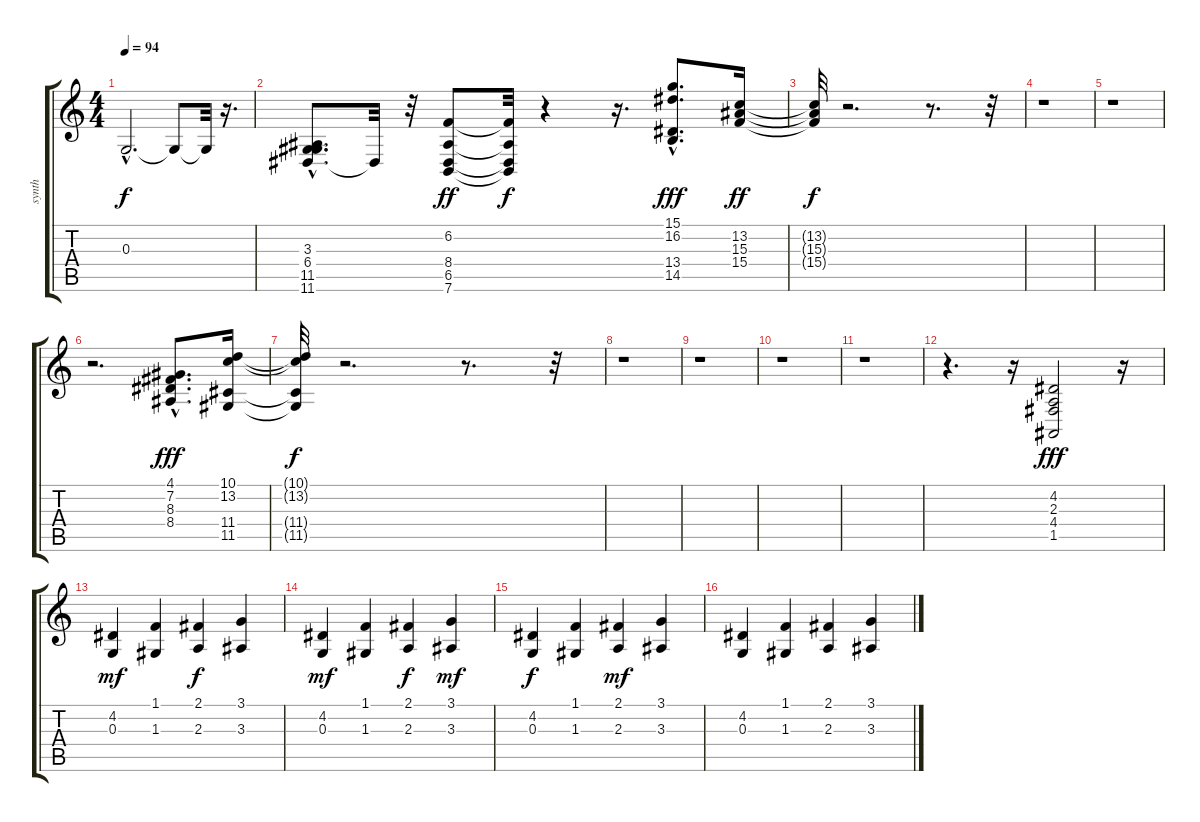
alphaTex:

\track ("synth" "synth") {instrument stringensemble2}
\staff {score tabs}
\tuning (E4 B3 G3 D3 A2 E2) {hide}
\ts (4 4)
\tempo 94
\clef g2
\ks c
0.3{hac}.2{d dy f} 0.3{t}.8 0.3{t}.32 r.16{d} |
(3.3{hac} 6.4{hac} 11.5{hac} 11.6{hac}).8{d} 11.6{t}.32 r.32 (6.2 8.4 6.5 7.6).8{dy ff} (6.2{t} 8.4{t} 6.5{t} 7.6{t}).32{dy f} r.4 r.16{d} (15.1{hac} 16.2{hac} 13.4{hac} 14.5{hac}).8{d dy fff} (13.2 15.3 15.4).16{dy ff} |
(13.2{t} 15.3{t} 15.4{t}).32{dy f} r.2{d} r.8{d} r.32 |
r.1 |
r.1 |
r.2{d} (4.1 7.2 8.3{hac} 8.4).8{d dy fff} (10.1 13.2 11.4 11.5).16 |
(10.1{t} 13.2{t} 11.4{t} 11.5{t}).32{dy f} r.2{d} r.8{d} r.32 |
r.1 |
r.1 |
r.1 |
r.1 |
r.4{d} r.16 (4.2 2.3 4.4 1.5).2{dy fff} r.16 |
(4.2 0.3).4{dy mf} (1.1 1.3).4 (2.1 2.3).4{dy f} (3.1 3.3).4 |
(4.2 0.3).4{dy mf} (1.1 1.3).4 (2.1 2.3).4{dy f} (3.1 3.3).4{dy mf} |
(4.2 0.3).4{dy f} (1.1 1.3).4 (2.1 2.3).4{dy mf} (3.1 3.3).4 |
(4.2 0.3).4 (1.1 1.3).4 (2.1 2.3).4 (3.1 3.3).4
